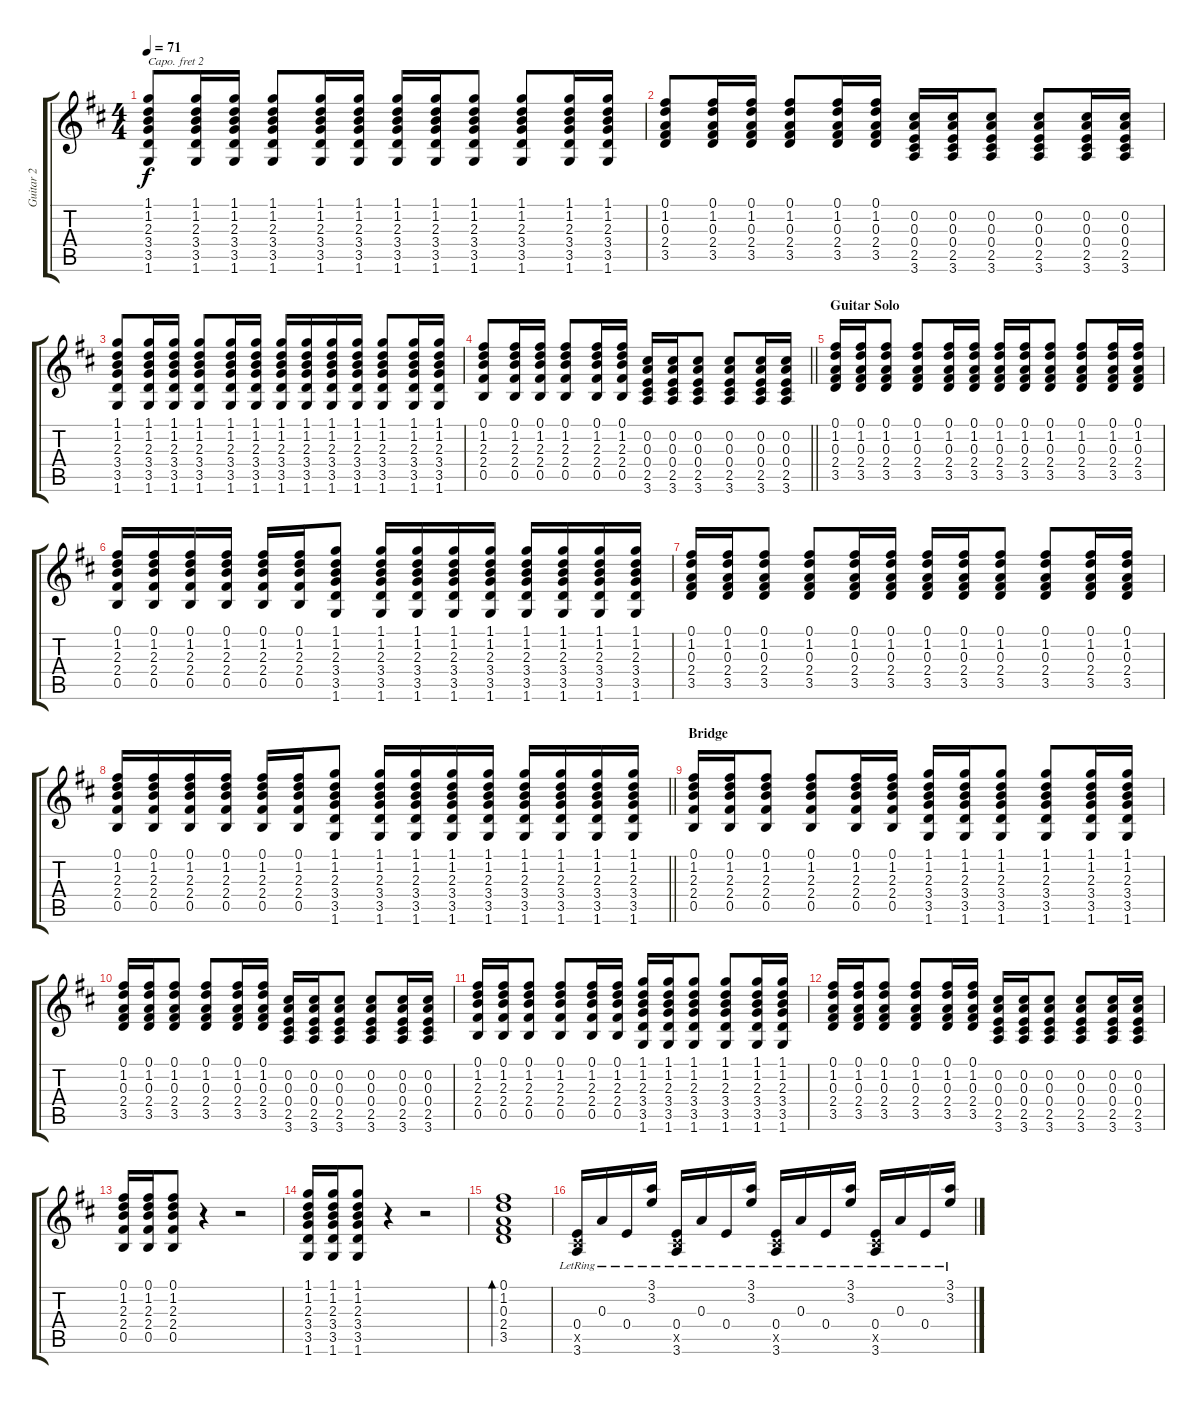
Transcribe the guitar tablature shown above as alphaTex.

\track ("Guitar 2" "Guitar 2") {instrument acousticguitarsteel}
\staff {score tabs}
\capo 2
\tuning (E4 B3 G3 D3 A2 E2) {hide}
\ts (4 4)
\tempo 71
\clef g2
\ks bminor
(1.1 1.2 2.3 3.4 3.5 1.6).8{dy f} (1.1 1.2 2.3 3.4 3.5 1.6).16 (1.1 1.2 2.3 3.4 3.5 1.6).16 (1.1 1.2 2.3 3.4 3.5 1.6).8 (1.1 1.2 2.3 3.4 3.5 1.6).16 (1.1 1.2 2.3 3.4 3.5 1.6).16 (1.1 1.2 2.3 3.4 3.5 1.6).16 (1.1 1.2 2.3 3.4 3.5 1.6).16 (1.1 1.2 2.3 3.4 3.5 1.6).8 (1.1 1.2 2.3 3.4 3.5 1.6).8 (1.1 1.2 2.3 3.4 3.5 1.6).16 (1.1 1.2 2.3 3.4 3.5 1.6).16 |
(0.1 1.2 0.3 2.4 3.5).8 (0.1 1.2 0.3 2.4 3.5).16 (0.1 1.2 0.3 2.4 3.5).16 (0.1 1.2 0.3 2.4 3.5).8 (0.1 1.2 0.3 2.4 3.5).16 (0.1 1.2 0.3 2.4 3.5).16 (0.2 0.3 0.4 2.5 3.6).16 (0.2 0.3 0.4 2.5 3.6).16 (0.2 0.3 0.4 2.5 3.6).8 (0.2 0.3 0.4 2.5 3.6).8 (0.2 0.3 0.4 2.5 3.6).16 (0.2 0.3 0.4 2.5 3.6).16 |
(1.1 1.2 2.3 3.4 3.5 1.6).8 (1.1 1.2 2.3 3.4 3.5 1.6).16 (1.1 1.2 2.3 3.4 3.5 1.6).16 (1.1 1.2 2.3 3.4 3.5 1.6).8 (1.1 1.2 2.3 3.4 3.5 1.6).16 (1.1 1.2 2.3 3.4 3.5 1.6).16 (1.1 1.2 2.3 3.4 3.5 1.6).16 (1.1 1.2 2.3 3.4 3.5 1.6).16 (1.1 1.2 2.3 3.4 3.5 1.6).16 (1.1 1.2 2.3 3.4 3.5 1.6).16 (1.1 1.2 2.3 3.4 3.5 1.6).8 (1.1 1.2 2.3 3.4 3.5 1.6).16 (1.1 1.2 2.3 3.4 3.5 1.6).16 |
\barLineRight lightlight
(0.1 1.2 2.3 2.4 0.5).8 (0.1 1.2 2.3 2.4 0.5).16 (0.1 1.2 2.3 2.4 0.5).16 (0.1 1.2 2.3 2.4 0.5).8 (0.1 1.2 2.3 2.4 0.5).16 (0.1 1.2 2.3 2.4 0.5).16 (0.2 0.3 0.4 2.5 3.6).16 (0.2 0.3 0.4 2.5 3.6).16 (0.2 0.3 0.4 2.5 3.6).8 (0.2 0.3 0.4 2.5 3.6).8 (0.2 0.3 0.4 2.5 3.6).16 (0.2 0.3 0.4 2.5 3.6).16 |
\section ("" "Guitar Solo")
(0.1 1.2 0.3 2.4 3.5).16 (0.1 1.2 0.3 2.4 3.5).16 (0.1 1.2 0.3 2.4 3.5).8 (0.1 1.2 0.3 2.4 3.5).8 (0.1 1.2 0.3 2.4 3.5).16 (0.1 1.2 0.3 2.4 3.5).16 (0.1 1.2 0.3 2.4 3.5).16 (0.1 1.2 0.3 2.4 3.5).16 (0.1 1.2 0.3 2.4 3.5).8 (0.1 1.2 0.3 2.4 3.5).8 (0.1 1.2 0.3 2.4 3.5).16 (0.1 1.2 0.3 2.4 3.5).16 |
(0.1 1.2 2.3 2.4 0.5).16 (0.1 1.2 2.3 2.4 0.5).16 (0.1 1.2 2.3 2.4 0.5).16 (0.1 1.2 2.3 2.4 0.5).16 (0.1 1.2 2.3 2.4 0.5).16 (0.1 1.2 2.3 2.4 0.5).16 (1.1 1.2 2.3 3.4 3.5 1.6).8 (1.1 1.2 2.3 3.4 3.5 1.6).16 (1.1 1.2 2.3 3.4 3.5 1.6).16 (1.1 1.2 2.3 3.4 3.5 1.6).16 (1.1 1.2 2.3 3.4 3.5 1.6).16 (1.1 1.2 2.3 3.4 3.5 1.6).16 (1.1 1.2 2.3 3.4 3.5 1.6).16 (1.1 1.2 2.3 3.4 3.5 1.6).16 (1.1 1.2 2.3 3.4 3.5 1.6).16 |
(0.1 1.2 0.3 2.4 3.5).16 (0.1 1.2 0.3 2.4 3.5).16 (0.1 1.2 0.3 2.4 3.5).8 (0.1 1.2 0.3 2.4 3.5).8 (0.1 1.2 0.3 2.4 3.5).16 (0.1 1.2 0.3 2.4 3.5).16 (0.1 1.2 0.3 2.4 3.5).16 (0.1 1.2 0.3 2.4 3.5).16 (0.1 1.2 0.3 2.4 3.5).8 (0.1 1.2 0.3 2.4 3.5).8 (0.1 1.2 0.3 2.4 3.5).16 (0.1 1.2 0.3 2.4 3.5).16 |
\barLineRight lightlight
(0.1 1.2 2.3 2.4 0.5).16 (0.1 1.2 2.3 2.4 0.5).16 (0.1 1.2 2.3 2.4 0.5).16 (0.1 1.2 2.3 2.4 0.5).16 (0.1 1.2 2.3 2.4 0.5).16 (0.1 1.2 2.3 2.4 0.5).16 (1.1 1.2 2.3 3.4 3.5 1.6).8 (1.1 1.2 2.3 3.4 3.5 1.6).16 (1.1 1.2 2.3 3.4 3.5 1.6).16 (1.1 1.2 2.3 3.4 3.5 1.6).16 (1.1 1.2 2.3 3.4 3.5 1.6).16 (1.1 1.2 2.3 3.4 3.5 1.6).16 (1.1 1.2 2.3 3.4 3.5 1.6).16 (1.1 1.2 2.3 3.4 3.5 1.6).16 (1.1 1.2 2.3 3.4 3.5 1.6).16 |
\section ("" "Bridge")
(0.1 1.2 2.3 2.4 0.5).16 (0.1 1.2 2.3 2.4 0.5).16 (0.1 1.2 2.3 2.4 0.5).8 (0.1 1.2 2.3 2.4 0.5).8 (0.1 1.2 2.3 2.4 0.5).16 (0.1 1.2 2.3 2.4 0.5).16 (1.1 1.2 2.3 3.4 3.5 1.6).16 (1.1 1.2 2.3 3.4 3.5 1.6).16 (1.1 1.2 2.3 3.4 3.5 1.6).8 (1.1 1.2 2.3 3.4 3.5 1.6).8 (1.1 1.2 2.3 3.4 3.5 1.6).16 (1.1 1.2 2.3 3.4 3.5 1.6).16 |
(0.1 1.2 0.3 2.4 3.5).16 (0.1 1.2 0.3 2.4 3.5).16 (0.1 1.2 0.3 2.4 3.5).8 (0.1 1.2 0.3 2.4 3.5).8 (0.1 1.2 0.3 2.4 3.5).16 (0.1 1.2 0.3 2.4 3.5).16 (0.2 0.3 0.4 2.5 3.6).16 (0.2 0.3 0.4 2.5 3.6).16 (0.2 0.3 0.4 2.5 3.6).8 (0.2 0.3 0.4 2.5 3.6).8 (0.2 0.3 0.4 2.5 3.6).16 (0.2 0.3 0.4 2.5 3.6).16 |
(0.1 1.2 2.3 2.4 0.5).16 (0.1 1.2 2.3 2.4 0.5).16 (0.1 1.2 2.3 2.4 0.5).8 (0.1 1.2 2.3 2.4 0.5).8 (0.1 1.2 2.3 2.4 0.5).16 (0.1 1.2 2.3 2.4 0.5).16 (1.1 1.2 2.3 3.4 3.5 1.6).16 (1.1 1.2 2.3 3.4 3.5 1.6).16 (1.1 1.2 2.3 3.4 3.5 1.6).8 (1.1 1.2 2.3 3.4 3.5 1.6).8 (1.1 1.2 2.3 3.4 3.5 1.6).16 (1.1 1.2 2.3 3.4 3.5 1.6).16 |
(0.1 1.2 0.3 2.4 3.5).16 (0.1 1.2 0.3 2.4 3.5).16 (0.1 1.2 0.3 2.4 3.5).8 (0.1 1.2 0.3 2.4 3.5).8 (0.1 1.2 0.3 2.4 3.5).16 (0.1 1.2 0.3 2.4 3.5).16 (0.2 0.3 0.4 2.5 3.6).16 (0.2 0.3 0.4 2.5 3.6).16 (0.2 0.3 0.4 2.5 3.6).8 (0.2 0.3 0.4 2.5 3.6).8 (0.2 0.3 0.4 2.5 3.6).16 (0.2 0.3 0.4 2.5 3.6).16 |
(0.1 1.2 2.3 2.4 0.5).16 (0.1 1.2 2.3 2.4 0.5).16 (0.1 1.2 2.3 2.4 0.5).8 r.4 r.2 |
(1.1 1.2 2.3 3.4 3.5 1.6).16 (1.1 1.2 2.3 3.4 3.5 1.6).16 (1.1 1.2 2.3 3.4 3.5 1.6).8 r.4 r.2 |
(0.1 1.2 0.3 2.4 3.5).1{bd 120} |
(0.4{lr} 2.5{x} 3.6{lr}).16 0.3{lr}.16 0.4{lr}.16 (3.1{lr} 3.2{lr}).16 (0.4{lr} 2.5{x} 3.6{lr}).16 0.3{lr}.16 0.4{lr}.16 (3.1{lr} 3.2{lr}).16 (0.4{lr} 2.5{x} 3.6{lr}).16 0.3{lr}.16 0.4{lr}.16 (3.1{lr} 3.2{lr}).16 (0.4{lr} 2.5{x} 3.6{lr}).16 0.3{lr}.16 0.4{lr}.16 (3.1{lr} 3.2{lr}).16
